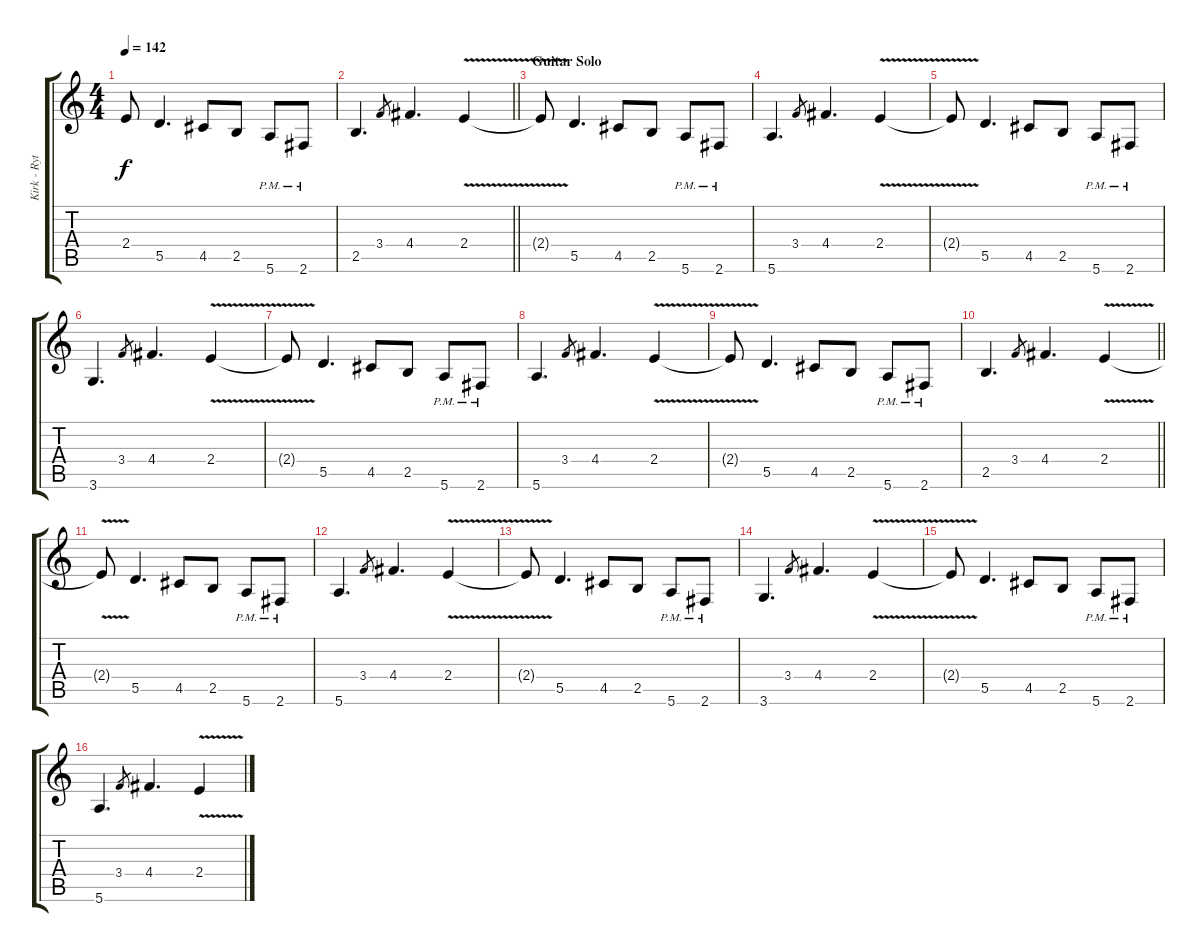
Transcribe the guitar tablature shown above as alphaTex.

\track ("Kirk - Rythme Distortion" "Kirk - Ryt") {instrument distortionguitar}
\staff {score tabs}
\tuning (E4 B3 G3 D3 A2 E2) {hide}
\ts (4 4)
\tempo 142
\clef g2
\ks c
2.4{t}.8{dy f} 5.5.4{d} 4.5.8 2.5.8 5.6{pm}.8 2.6{pm}.8 |
\barLineRight lightlight
2.5.4{d volume 13} 3.4.8{gr} 4.4.4{d} 2.4{v}.4 |
\section ("" "Guitar Solo")
2.4{t}.8 5.5.4{d} 4.5.8 2.5.8 5.6{pm}.8 2.6{pm}.8 |
5.6.4{d} 3.4.8{gr} 4.4.4{d} 2.4{v}.4 |
2.4{t}.8 5.5.4{d} 4.5.8 2.5.8 5.6{pm}.8 2.6{pm}.8 |
3.6.4{d} 3.4.8{gr} 4.4.4{d} 2.4{v}.4 |
2.4{t}.8 5.5.4{d} 4.5.8 2.5.8 5.6{pm}.8 2.6{pm}.8 |
5.6.4{d} 3.4.8{gr} 4.4.4{d} 2.4{v}.4 |
2.4{t}.8 5.5.4{d} 4.5.8 2.5.8 5.6{pm}.8 2.6{pm}.8 |
\barLineRight lightlight
2.5.4{d} 3.4.8{gr} 4.4.4{d} 2.4{v}.4 |
2.4{t}.8 5.5.4{d} 4.5.8 2.5.8 5.6{pm}.8 2.6{pm}.8 |
5.6.4{d} 3.4.8{gr} 4.4.4{d} 2.4{v}.4 |
2.4{t}.8 5.5.4{d} 4.5.8 2.5.8 5.6{pm}.8 2.6{pm}.8 |
3.6.4{d} 3.4.8{gr} 4.4.4{d} 2.4{v}.4 |
2.4{t}.8 5.5.4{d} 4.5.8 2.5.8 5.6{pm}.8 2.6{pm}.8 |
5.6.4{d} 3.4.8{gr} 4.4.4{d} 2.4{v}.4
